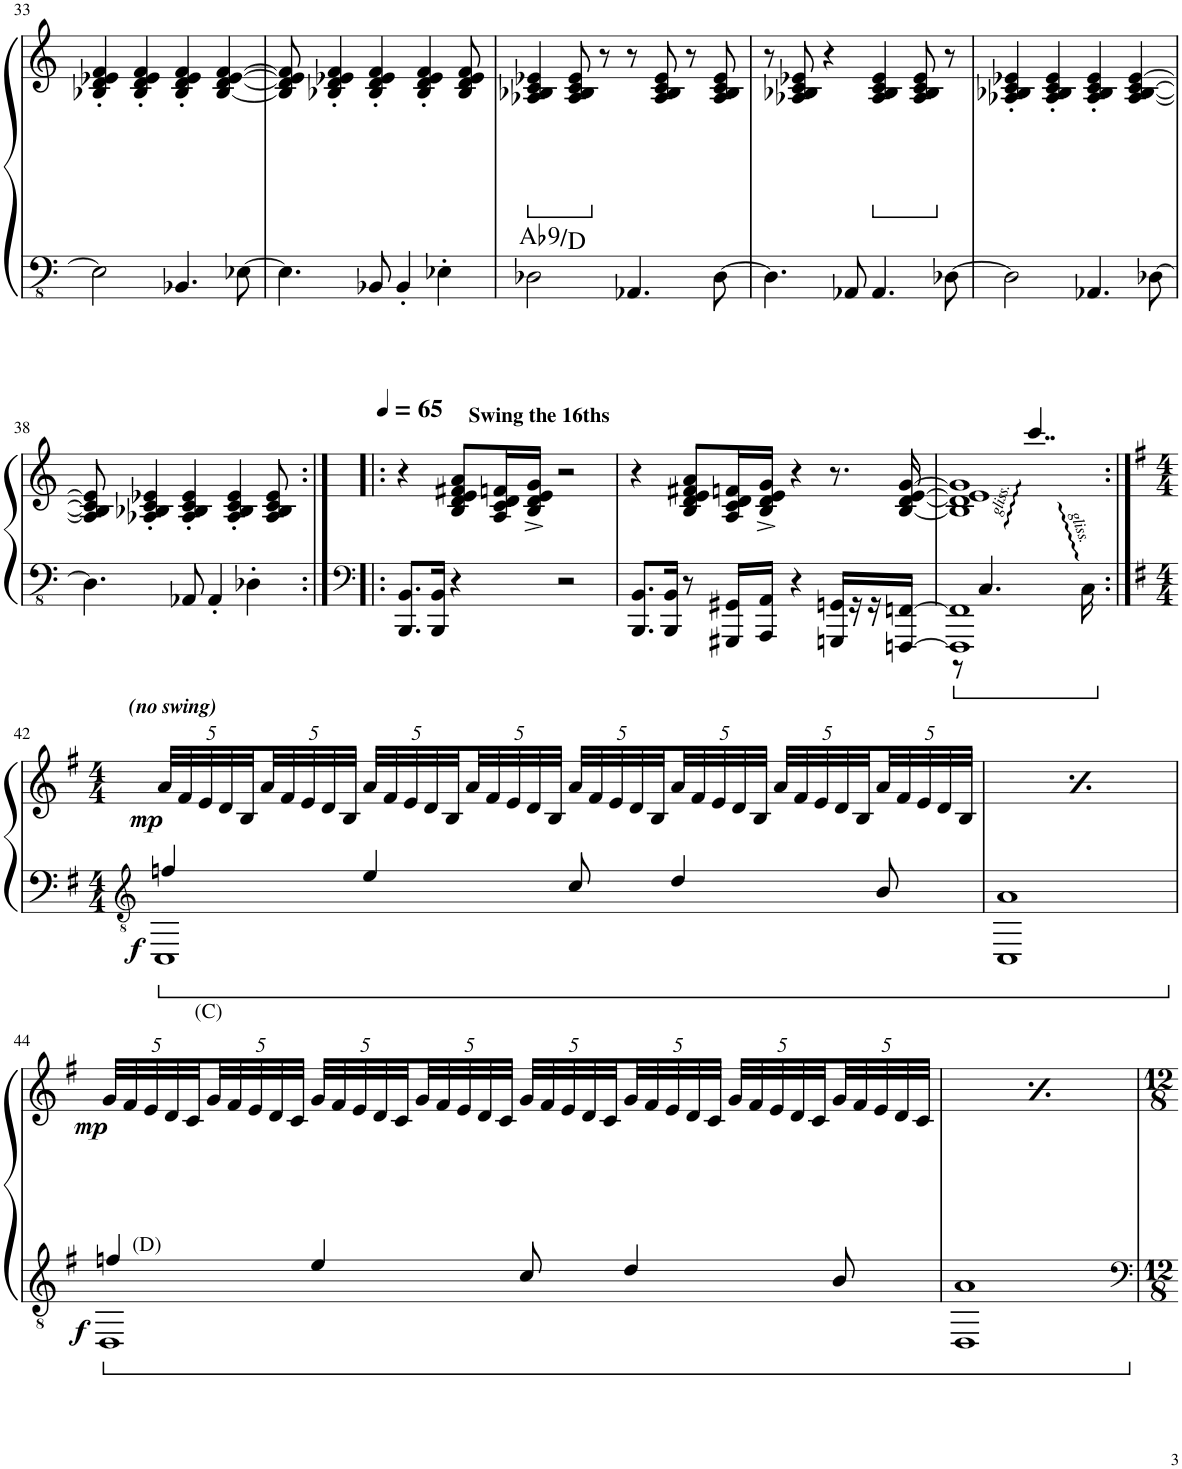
**kern	**kern	**dynam	**harte
*part1	*part1	*part1	*part1
*staff2	*staff1	*staff1/2	*
*I"Piano	*	*	*
*I'Pno.	*	*	*
!!LO:PB:g=z
*clefFv4	*clefG2	*	*
*k[]	*k[]	*	*
*M4/4	*M4/4	*	*
=33	=33	=33	=33
2EE-\]	4B-X/' 4d/' 4e-X/' 4f/'	.	.
.	4B-/' 4d/' 4e-/' 4f/'	.	.
4.BBB-X/	4B-/' 4d/' 4e-/' 4f/'	.	.
.	[4B-/ [4d/ [4e-/ [4f/	.	.
[8EE-X\	.	.	.
=34	=34	=34	=34
4.EE-\]	8B-/] 8d/] 8e-/] 8f/]	.	.
.	4B-X/' 4d/' 4e-X/' 4f/'	.	.
8BBB-X/	4B-/' 4d/' 4e-/' 4f/'	.	.
4BBB-'/	.	.	.
.	4B-/' 4d/' 4e-/' 4f/'	.	.
4EE-X'\	.	.	.
.	8B-/ 8d/ 8e-/ 8f/	.	.
=35	=35	=35	=35
*	*ped	*	*
!	!	!	!LO:H:kt=9
2DD-X\	4A-X/ 4B-X/ 4c/ 4e-X/	.	Ab:9/#4
.	8A-/ 8B-/ 8c/ 8e-/	.	.
*	*Xped	*	*
.	8r	.	.
4.AAA-X/	8r	.	.
.	8A-/ 8B-/ 8c/ 8e-/	.	.
.	8r	.	.
[8DD-\	8A-/ 8B-/ 8c/ 8e-/	.	.
=36	=36	=36	=36
4.DD-\]	8r	.	.
.	8A-X/ 8B-X/ 8c/ 8e-X/	.	.
.	4r	.	.
8AAA-X/	.	.	.
*	*ped	*	*
4.AAA-/	4A-/ 4B-/ 4c/ 4e-/	.	.
.	8A-/ 8B-/ 8c/ 8e-/	.	.
*	*Xped	*	*
[8DD-X\	8r	.	.
=37	=37	=37	=37
2DD-\]	4A-X/' 4B-X/' 4c/' 4e-X/'	.	.
.	4A-/' 4B-/' 4c/' 4e-/'	.	.
4.AAA-X/	4A-/' 4B-/' 4c/' 4e-/'	.	.
.	[4A-/ [4B-/ [4c/ [4e-/	.	.
[8DD-X\	.	.	.
!!LO:LB:g=z
=38	=38	=38	=38
4.DD-\]	8A-/] 8B-/] 8c/] 8e-/]	.	.
.	4A-X/' 4B-X/' 4c/' 4e-X/'	.	.
8AAA-X/	4A-/' 4B-/' 4c/' 4e-/'	.	.
4AAA-'/	.	.	.
.	4A-/' 4B-/' 4c/' 4e-/'	.	.
4DD-X'\	.	.	.
.	8A-/ 8B-/ 8c/ 8e-/	.	.
=39:|!|:	=39:|!|:	=39:|!|:	=39:|!|:
*clefF4	*	*	*
*	*MM65	*	*
!	!LO:TX:a:B:t=Swing the 16ths	!	!
8.BBB/ 8.BB/L	4r	.	.
16BBB/ 16BB/Jk	.	.	.
4r	8B/ 8d/ 8e/ 8f#X/ 8a/L	.	.
.	16A/ 16c/ 16d/ 16fn/L	.	.
.	16B/^ 16d/^ 16e/^ 16g/^JJ	.	.
2r	2r	.	.
=40	=40	=40	=40
8.BBB/ 8.BB/L	4r	.	.
16BBB/ 16BB/Jk	.	.	.
8r	8B/ 8d/ 8e/ 8f#X/ 8a/L	.	.
16GGG#X/ 16GG#X/LL	16A/ 16c/ 16d/ 16fn/L	.	.
16AAA/ 16AA/JJ	16B/^ 16d/^ 16e/^ 16g/^JJ	.	.
4r	4r	.	.
16GGGn/ 16GGn/LL	8.r	.	.
16r	.	.	.
16r	.	.	.
[16FFFn/ [16FFn/JJ	[16B/ [16d/ [16e/ [16g/	.	.
=41	=41	=41	=41
*^	*^	*	*
1FFF] 1FF]	8r	1B] 1d] 1e] 1g]	2ryy	.	.
.	4.C/	.	.	.	.
.	4..ryy	.	4..ccc/	.	.
.	16C\	.	16ryy	.	.
*	*	*v	*v	*	*
!!LO:LB:g=z
=42:|!	=42:|!	=42:|!	=42:|!	=42:|!
*clefGv2	*	*	*	*
*k[f#]	*	*k[f#]	*	*
*M4/4	*	*M4/4	*	*
*	*	*Xbrackettup	*	*
*	*	*^	*	*
!	!	!LO:TX:a:Bi:t=(no swing)	!	!	!
!LO:TX:b:t=(C)	!	!	!	!	!
!	!	!	!	!LO:DY:b=2	!
!	!	!	!	!LO:DY:n=1:b	!
*	*	*v	*v	*	*
1CC	4fn/	40a/LLL	f mp	.
.	.	40f#/	.	.
.	.	40e/	.	.
.	.	40d/	.	.
.	.	40B/	.	.
.	.	40a/	.	.
.	.	40f#/	.	.
.	.	40e/	.	.
.	.	40d/	.	.
.	.	40B/JJJ	.	.
.	4e/	40a/LLL	.	.
.	.	40f#/	.	.
.	.	40e/	.	.
.	.	40d/	.	.
.	.	40B/	.	.
.	.	40a/	.	.
.	.	40f#/	.	.
.	.	40e/	.	.
.	.	40d/	.	.
.	.	40B/JJJ	.	.
.	8c/	40a/LLL	.	.
.	.	40f#/	.	.
.	.	40e/	.	.
.	.	40d/	.	.
.	.	40B/	.	.
.	4d/	40a/	.	.
.	.	40f#/	.	.
.	.	40e/	.	.
.	.	40d/	.	.
.	.	40B/JJJ	.	.
.	.	40a/LLL	.	.
.	.	40f#/	.	.
.	.	40e/	.	.
.	.	40d/	.	.
.	.	40B/	.	.
.	8B/	40a/	.	.
.	.	40f#/	.	.
.	.	40e/	.	.
.	.	40d/	.	.
.	.	40B/JJJ	.	.
=43	=43	=43	=43	=43
!	!	!LO:TX:a:Bi:t=(no swing)	!	!
!	!	!	!LO:DY:b	!
1CC	1A	40a/LLL	mp	.
.	.	40f#/	.	.
.	.	40e/	.	.
.	.	40d/	.	.
.	.	40B/	.	.
.	.	40a/	.	.
.	.	40f#/	.	.
.	.	40e/	.	.
.	.	40d/	.	.
.	.	40B/JJJ	.	.
.	.	40a/LLL	.	.
.	.	40f#/	.	.
.	.	40e/	.	.
.	.	40d/	.	.
.	.	40B/	.	.
.	.	40a/	.	.
.	.	40f#/	.	.
.	.	40e/	.	.
.	.	40d/	.	.
.	.	40B/JJJ	.	.
.	.	40a/LLL	.	.
.	.	40f#/	.	.
.	.	40e/	.	.
.	.	40d/	.	.
.	.	40B/	.	.
.	.	40a/	.	.
.	.	40f#/	.	.
.	.	40e/	.	.
.	.	40d/	.	.
.	.	40B/JJJ	.	.
.	.	40a/LLL	.	.
.	.	40f#/	.	.
.	.	40e/	.	.
.	.	40d/	.	.
.	.	40B/	.	.
.	.	40a/	.	.
.	.	40f#/	.	.
.	.	40e/	.	.
.	.	40d/	.	.
.	.	40B/JJJ	.	.
!!LO:LB:g=z
=44	=44	=44	=44	=44
!	!	!LO:TX:b:t=(D)	!	!
!	!	!	!LO:DY:b=2	!
!	!	!	!LO:DY:n=1:b	!
1DD	4fn/	40g/LLL	f mp	.
.	.	40f#/	.	.
.	.	40e/	.	.
.	.	40d/	.	.
.	.	40c/	.	.
.	.	40g/	.	.
.	.	40f#/	.	.
.	.	40e/	.	.
.	.	40d/	.	.
.	.	40c/JJJ	.	.
.	4e/	40g/LLL	.	.
.	.	40f#/	.	.
.	.	40e/	.	.
.	.	40d/	.	.
.	.	40c/	.	.
.	.	40g/	.	.
.	.	40f#/	.	.
.	.	40e/	.	.
.	.	40d/	.	.
.	.	40c/JJJ	.	.
.	8c/	40g/LLL	.	.
.	.	40f#/	.	.
.	.	40e/	.	.
.	.	40d/	.	.
.	.	40c/	.	.
.	4d/	40g/	.	.
.	.	40f#/	.	.
.	.	40e/	.	.
.	.	40d/	.	.
.	.	40c/JJJ	.	.
.	.	40g/LLL	.	.
.	.	40f#/	.	.
.	.	40e/	.	.
.	.	40d/	.	.
.	.	40c/	.	.
.	8B/	40g/	.	.
.	.	40f#/	.	.
.	.	40e/	.	.
.	.	40d/	.	.
.	.	40c/JJJ	.	.
=45	=45	=45	=45	=45
!	!	!LO:TX:b:t=(D)	!	!
!	!	!	!LO:DY:b	!
1DD	1A	40g/LLL	mp	.
.	.	40f#/	.	.
.	.	40e/	.	.
.	.	40d/	.	.
.	.	40c/	.	.
.	.	40g/	.	.
.	.	40f#/	.	.
.	.	40e/	.	.
.	.	40d/	.	.
.	.	40c/JJJ	.	.
.	.	40g/LLL	.	.
.	.	40f#/	.	.
.	.	40e/	.	.
.	.	40d/	.	.
.	.	40c/	.	.
.	.	40g/	.	.
.	.	40f#/	.	.
.	.	40e/	.	.
.	.	40d/	.	.
.	.	40c/JJJ	.	.
.	.	40g/LLL	.	.
.	.	40f#/	.	.
.	.	40e/	.	.
.	.	40d/	.	.
.	.	40c/	.	.
.	.	40g/	.	.
.	.	40f#/	.	.
.	.	40e/	.	.
.	.	40d/	.	.
.	.	40c/JJJ	.	.
.	.	40g/LLL	.	.
.	.	40f#/	.	.
.	.	40e/	.	.
.	.	40d/	.	.
.	.	40c/	.	.
.	.	40g/	.	.
.	.	40f#/	.	.
.	.	40e/	.	.
.	.	40d/	.	.
.	.	40c/JJJ	.	.
*v	*v	*	*	*
=	=	=	=
*-	*-	*-	*-
